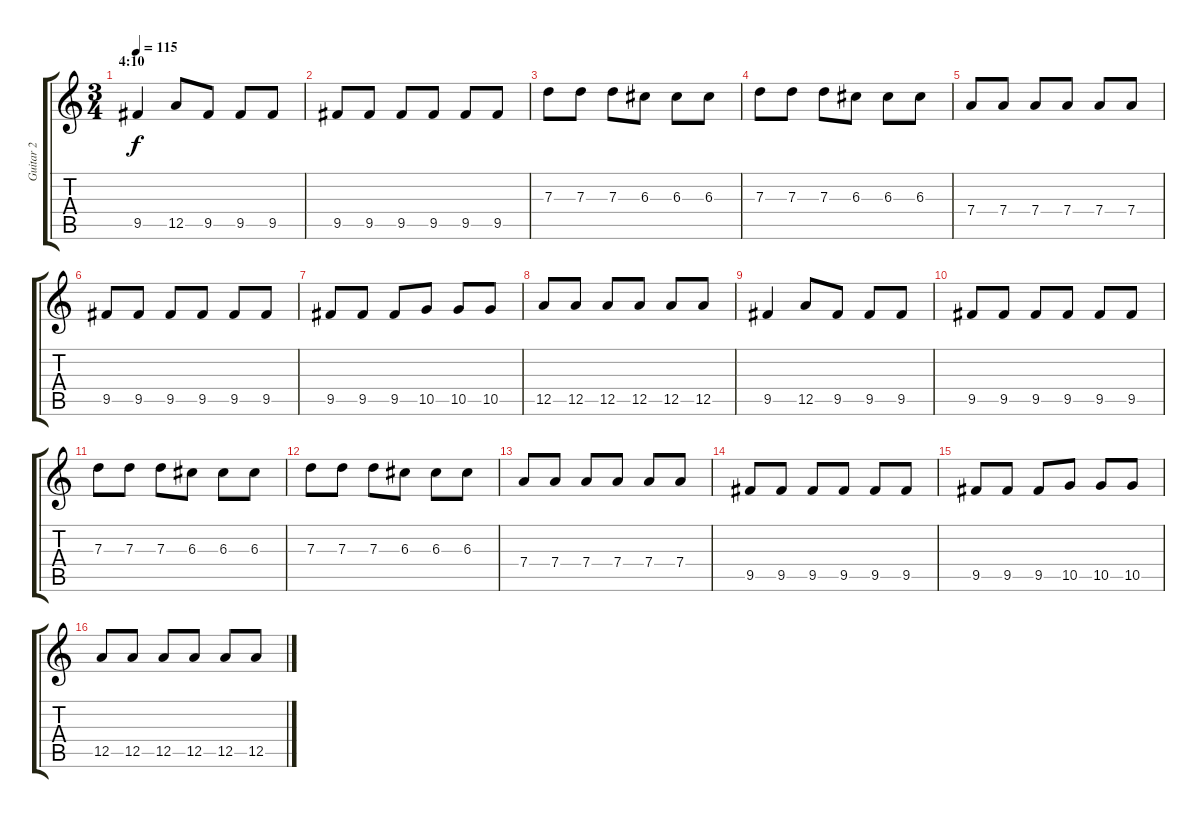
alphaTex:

\track ("Guitar 2" "Guitar 2") {instrument overdrivenguitar}
\staff {score tabs}
\tuning (E4 B3 G3 D3 A2 E2) {hide}
\ts (3 4)
\section ("" "4:10")
\tempo 115
\clef g2
\ks c
9.5.4{dy f} 12.5.8 9.5.8 9.5.8 9.5.8 |
9.5.8 9.5.8 9.5.8 9.5.8 9.5.8 9.5.8 |
7.3.8 7.3.8 7.3.8 6.3.8 6.3.8 6.3.8 |
7.3.8 7.3.8 7.3.8 6.3.8 6.3.8 6.3.8 |
7.4.8 7.4.8 7.4.8 7.4.8 7.4.8 7.4.8 |
9.5.8 9.5.8 9.5.8 9.5.8 9.5.8 9.5.8 |
9.5.8 9.5.8 9.5.8 10.5.8 10.5.8 10.5.8 |
12.5.8 12.5.8 12.5.8 12.5.8 12.5.8 12.5.8 |
9.5.4 12.5.8 9.5.8 9.5.8 9.5.8 |
9.5.8 9.5.8 9.5.8 9.5.8 9.5.8 9.5.8 |
7.3.8 7.3.8 7.3.8 6.3.8 6.3.8 6.3.8 |
7.3.8 7.3.8 7.3.8 6.3.8 6.3.8 6.3.8 |
7.4.8 7.4.8 7.4.8 7.4.8 7.4.8 7.4.8 |
9.5.8 9.5.8 9.5.8 9.5.8 9.5.8 9.5.8 |
9.5.8 9.5.8 9.5.8 10.5.8 10.5.8 10.5.8 |
12.5.8 12.5.8 12.5.8 12.5.8 12.5.8 12.5.8
